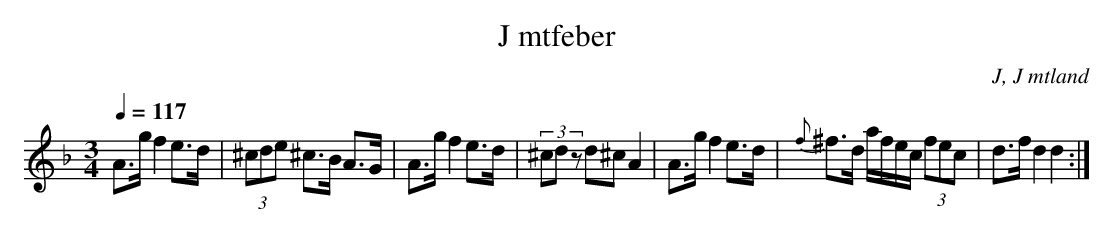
X:1
T: J mtfeber
O: J, J mtland
M:3/4
L:1/8
Q:1/4=117
K:Dm
A>g f2 e>d|(3^cde ^c>B A>G|A>g f2 e>d|(3^cdz d^c A2|A>g f2 e>d|{f}^f>d a/f/e/c/ (3fec|d>f d2 d2 :|
